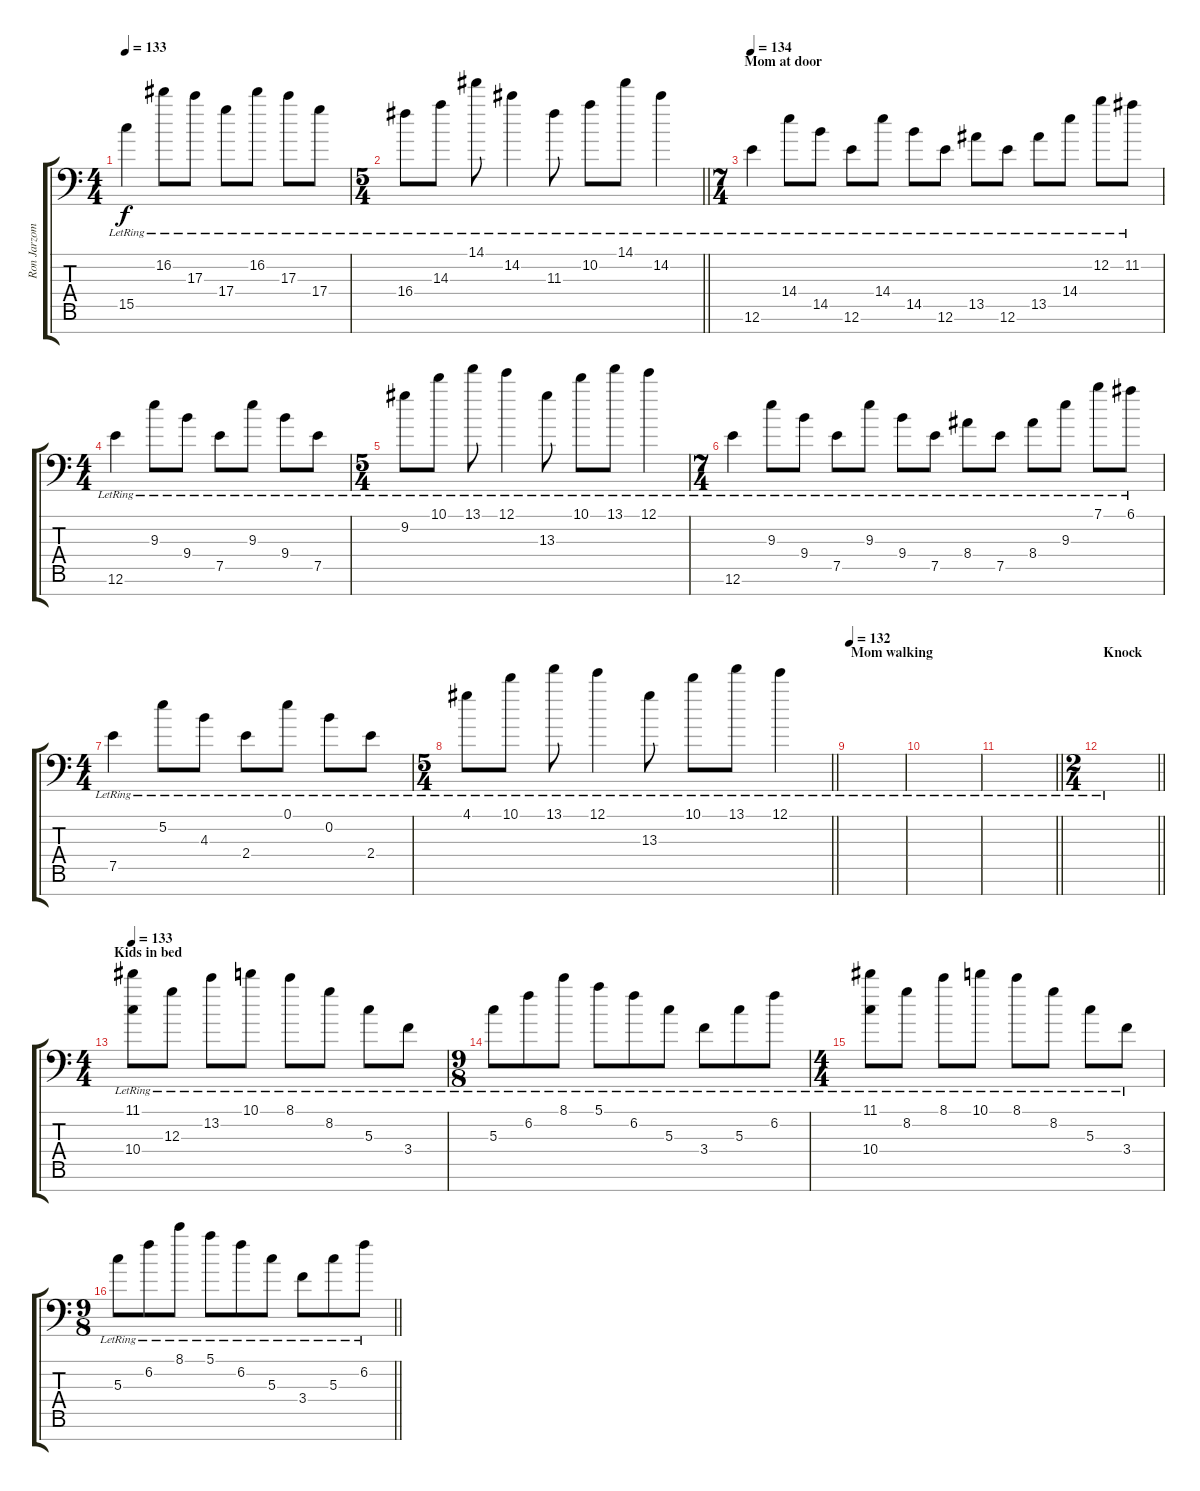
\track ("Ron Jarzombek Rhythm 1" "Ron Jarzom") {instrument acousticguitarsteel}
\staff {score tabs}
\tuning (E4 B3 G3 D3 A2 E2 A1) {hide}
\ts (4 4)
\tempo 133
\clef f4
\ks c
15.5{lr}.4{dy f} 16.2{lr}.8 17.3{lr}.8 17.4{lr}.8 16.2{lr}.8 17.3{lr}.8 17.4{lr}.8 |
\ts (5 4)
\barLineRight lightlight
16.4{lr}.8 14.3{lr}.8 14.1{lr}.8 14.2{lr}.4 11.3{lr}.8 10.2{lr}.8 14.1{lr}.8 14.2{lr}.4 |
\ts (7 4)
\section ("" "Mom at door")
\tempo 134
12.6{lr}.4 14.4{lr}.8 14.5{lr}.8 12.6{lr}.8 14.4{lr}.8 14.5{lr}.8 12.6{lr}.8 13.5{lr}.8 12.6{lr}.8 13.5{lr}.8 14.4{lr}.8 12.2{lr}.8 11.2{lr}.8 |
\ts (4 4)
12.6{lr}.4 9.3{lr}.8 9.4{lr}.8 7.5{lr}.8 9.3{lr}.8 9.4{lr}.8 7.5{lr}.8 |
\ts (5 4)
9.2{lr}.8 10.1{lr}.8 13.1{lr}.8 12.1{lr}.4 13.3{lr}.8 10.1{lr}.8 13.1{lr}.8 12.1{lr}.4 |
\ts (7 4)
12.6{lr}.4 9.3{lr}.8 9.4{lr}.8 7.5{lr}.8 9.3{lr}.8 9.4{lr}.8 7.5{lr}.8 8.4{lr}.8 7.5{lr}.8 8.4{lr}.8 9.3{lr}.8 7.1{lr}.8 6.1{lr}.8 |
\ts (4 4)
7.5{lr}.4 5.2{lr}.8 4.3{lr}.8 2.4{lr}.8 0.1{lr}.8 0.2{lr}.8 2.4{lr}.8 |
\ts (5 4)
\barLineRight lightlight
4.1{lr}.8 10.1{lr}.8 13.1{lr}.8 12.1{lr}.4 13.3{lr}.8 10.1{lr}.8 13.1{lr}.8 12.1{lr}.4 |
\section ("" "Mom walking")
\tempo 132
|
|
\barLineRight lightlight
|
\ts (2 4)
\section ("" "Knock")
\barLineRight lightlight
|
\ts (4 4)
\section ("" "Kids in bed")
\tempo 133
(11.1{lr} 10.4{lr}).8 12.3{lr}.8 13.2{lr}.8 10.1{lr}.8 8.1{lr}.8 8.2{lr}.8 5.3{lr}.8 3.4{lr}.8 |
\ts (9 8)
5.3{lr}.8 6.2{lr}.8 8.1{lr}.8 5.1{lr}.8 6.2{lr}.8 5.3{lr}.8 3.4{lr}.8 5.3{lr}.8 6.2{lr}.8 |
\ts (4 4)
(11.1{lr} 10.4{lr}).8 8.2{lr}.8 8.1{lr}.8 10.1{lr}.8 8.1{lr}.8 8.2{lr}.8 5.3{lr}.8 3.4{lr}.8 |
\ts (9 8)
\barLineRight lightlight
5.3{lr}.8 6.2{lr}.8 8.1{lr}.8 5.1{lr}.8 6.2{lr}.8 5.3{lr}.8 3.4{lr}.8 5.3{lr}.8 6.2{lr}.8
